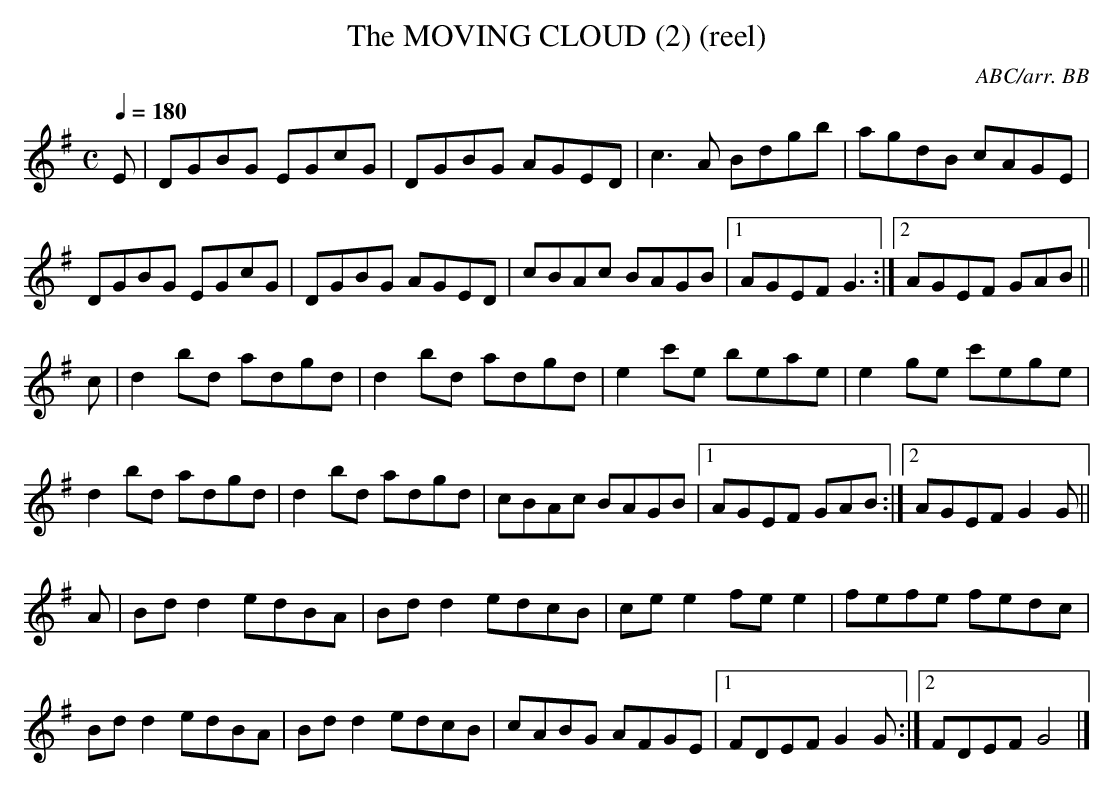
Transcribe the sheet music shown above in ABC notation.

X:1
T:MOVING CLOUD (2) (reel), The
C:ABC/arr. BB
an octave lower.
M:C
Q:1/4=180
L:1/8
K:G
E|DGBG EGcG|DGBG AGED|c3A Bdgb|agdB cAGE|
DGBG EGcG|DGBG AGED|cBAc BAGB|1 AGEF G3 :|2 AGEF GAB||
c|d2bd adgd|d2bd adgd|e2c'e beae|e2ge c'ege|
d2bd adgd|d2bd adgd|cBAc BAGB|1 AGEF GAB :|2 AGEF G2G||
A|Bdd2 edBA|Bdd2 edcB|cee2 fee2|fefe fedc|
Bdd2 edBA|Bdd2 edcB|cABG AFGE|1 FDEF G2G :|2 FDEF G4 |]
